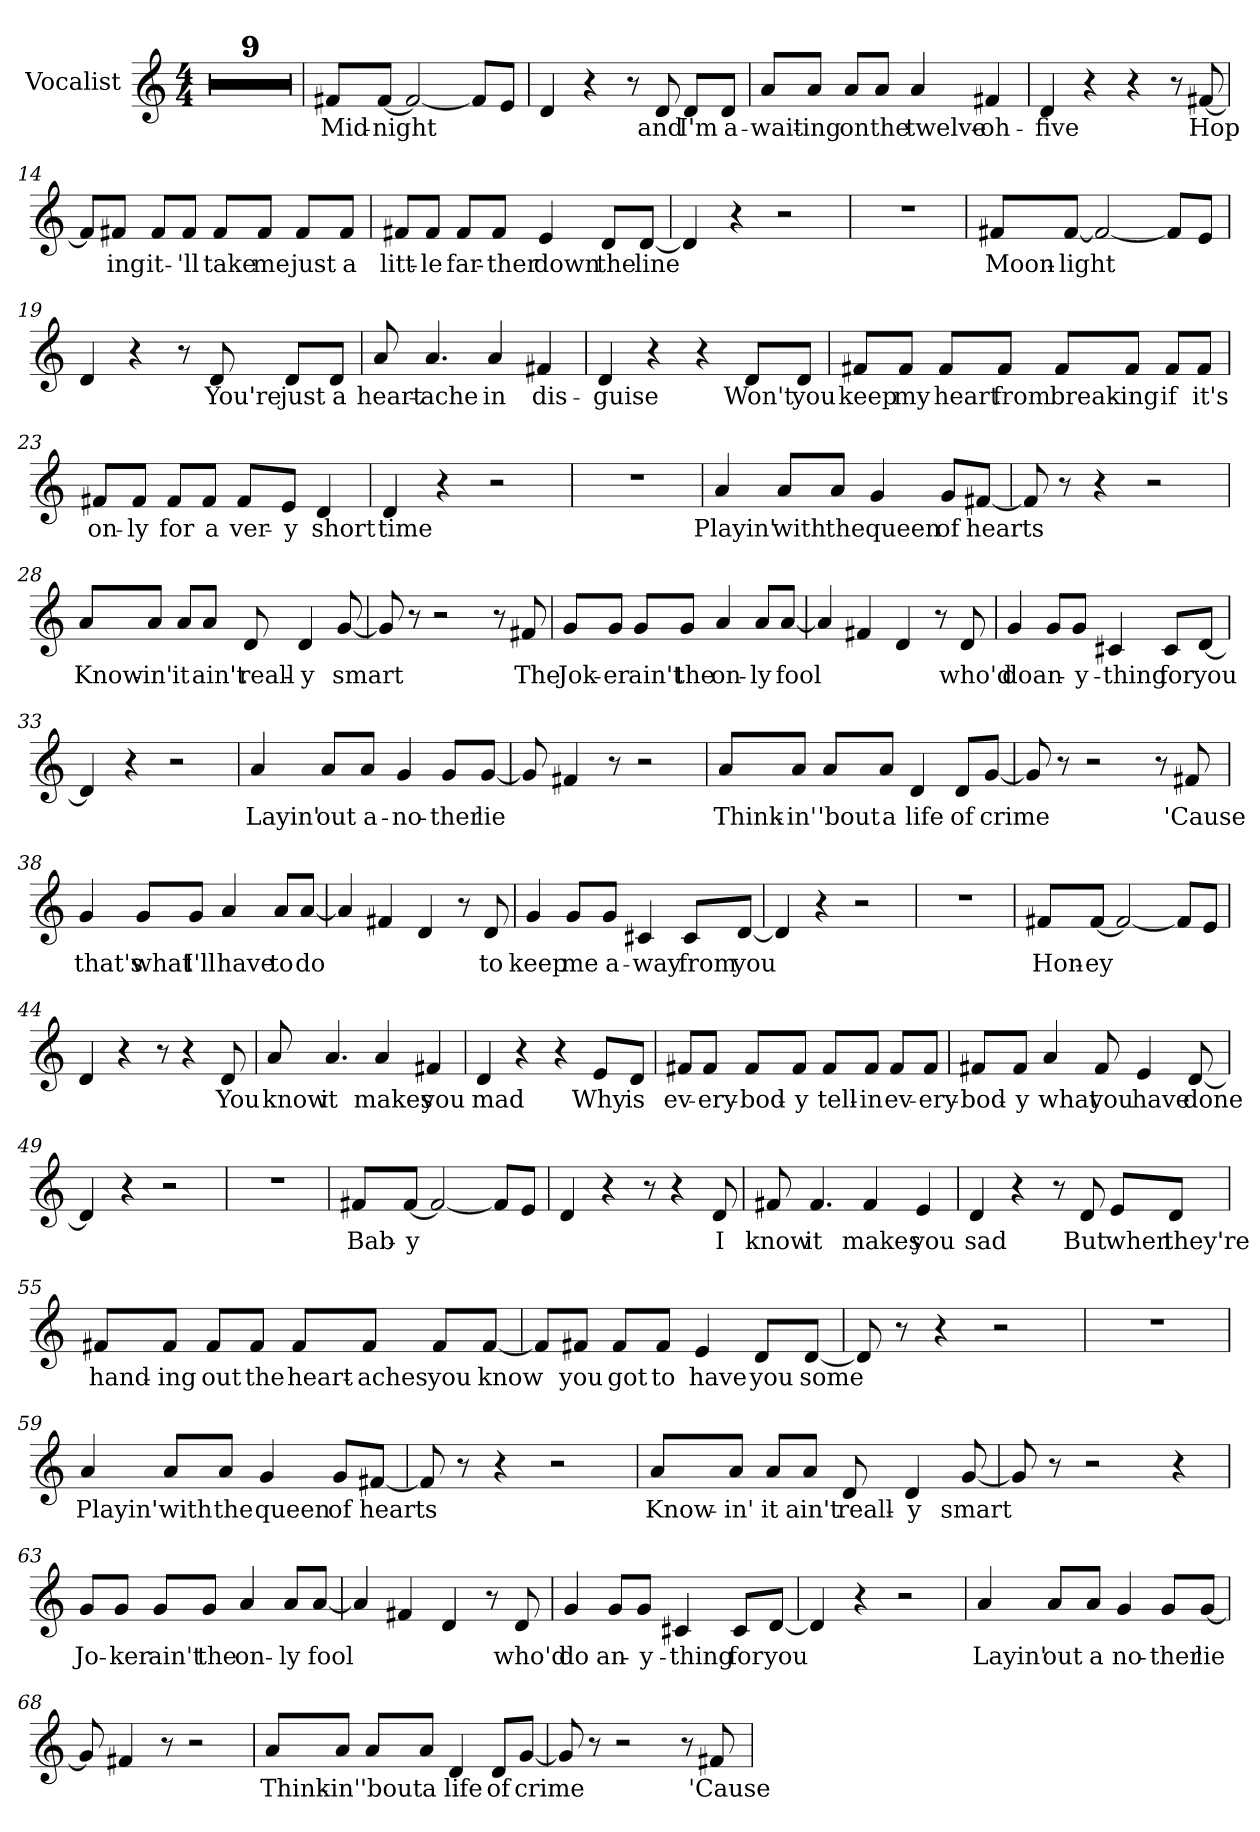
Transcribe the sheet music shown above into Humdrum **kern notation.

**kern	**text
*part1	*part1
*staff1	*staff1
*I"Vocalist	*
*clefG2	*
*M4/4	*
=1	=1
1r	.
=2	=2
1r	.
=3	=3
1r	.
=4	=4
1r	.
=5	=5
1r	.
=6	=6
1r	.
=7	=7
1r	.
=8	=8
1r	.
=9	=9
1r	.
=10	=10
8f#X/L	Mid-
[8f#/J	-night
2f#_	_
8f#/L]	_
8e/J	_
=11	=11
4d	_
4r	.
8r	.
8d	and
8d/L	I'm
8d/J	a-
=12	=12
8a/L	-wait-
8a/J	-ing
8a/L	on
8a/J	the
4a	twelve-
4f#X	-oh-
=13	=13
4d	-five
4r	.
4r	.
8r	.
[8f#X	Hop-
=14	=14
8f#/L]	_
8f#X/J	-ing
8f#/L	it-
8f#/J	-'ll
8f#/L	take
8f#/J	me
8f#/L	just
8f#/J	a
=15	=15
8f#X/L	litt-
8f#/J	-le
8f#/L	far-
8f#/J	-ther
4e	down
8d/L	the
[8d/J	line
=16	=16
4d]	_
4r	.
2r	.
=17	=17
1r	.
=18	=18
8f#X/L	Moon-
[8f#/J	-light
2f#_	_
8f#/L]	_
8e/J	_
=19	=19
4d	_
4r	.
8r	.
8d	You're
8d/L	just
8d/J	a
=20	=20
8a	heart-
4.a	-ache
4a	in
4f#X	dis-
=21	=21
4d	-guise
4r	.
4r	.
8d/L	Won't
8d/J	you
=22	=22
8f#X/L	keep
8f#/J	my
8f#/L	heart
8f#/J	from
8f#/L	break-
8f#/J	-ing
8f#/L	if
8f#/J	it's
=23	=23
8f#X/L	on-
8f#/J	-ly
8f#/L	for
8f#/J	a
8f#/L	ver-
8e/J	-y
4d	short
=24	=24
4d	time
4r	.
2r	.
=25	=25
1r	.
=26	=26
4a	Playin'
8a/L	with
8a/J	the
4g	queen
8g/L	of
[8f#X/J	hearts
=27	=27
8f#]	_
8r	.
4r	.
2r	.
=28	=28
8a/L	Know-
8a/J	-in'
8a/L	it
8a/J	ain't
8d	reall-
4d	-y
[8g	smart
=29	=29
8g]	_
8r	.
2r	.
8r	.
8f#X	The
=30	=30
8g/L	Jok-
8g/J	-er
8g/L	ain't
8g/J	the
4a	on-
8a/L	-ly
[8a/J	fool
=31	=31
4a]	_
4f#X	_
4d	_
8r	.
8d	who'd
=32	=32
4g	do
8g/L	an-
8g/J	-y-
4c#X	-thing
8c#/L	for
[8d/J	you
=33	=33
4d]	_
4r	.
2r	.
=34	=34
4a	Layin'
8a/L	out
8a/J	a-
4g	-no-
8g/L	-ther
[8g/J	lie
=35	=35
8g]	_
4f#X	_
8r	.
2r	.
=36	=36
8a/L	Think-
8a/J	-in'
8a/L	'bout
8a/J	a
4d	life
8d/L	of
[8g/J	crime
=37	=37
8g]	_
8r	.
2r	.
8r	.
8f#X	'Cause
=38	=38
4g	that's
8g/L	what
8g/J	I'll
4a	have
8a/L	to
[8a/J	do
=39	=39
4a]	_
4f#X	_
4d	_
8r	.
8d	to
=40	=40
4g	keep
8g/L	me
8g/J	a-
4c#X	-way
8c#/L	from
[8d/J	you
=41	=41
4d]	_
4r	.
2r	.
=42	=42
1r	.
=43	=43
8f#X/L	Hon-
[8f#/J	-ey
2f#_	_
8f#/L]	_
8e/J	_
=44	=44
4d	_
4r	.
8r	.
4r	.
8d	You
=45	=45
8a	know
4.a	it
4a	makes
4f#X	you
=46	=46
4d	mad
4r	.
4r	.
8e/L	Why
8d/J	is
=47	=47
8f#X/L	ev-
8f#/J	-ery-
8f#/L	-bod-
8f#/J	-y
8f#/L	tell-
8f#/J	-in
8f#/L	ev-
8f#/J	-ery-
=48	=48
8f#X/L	-bod-
8f#/J	-y
4a	what
8f#	you
4e	have
[8d	done
=49	=49
4d]	_
4r	.
2r	.
=50	=50
1r	.
=51	=51
8f#X/L	Bab-
[8f#/J	-y
2f#_	_
8f#/L]	_
8e/J	_
=52	=52
4d	_
4r	.
8r	.
4r	.
8d	I
=53	=53
8f#X	know
4.f#	it
4f#	makes
4e	you
=54	=54
4d	sad
4r	.
8r	.
8d	But
8e/L	when
8d/J	they're
=55	=55
8f#X/L	hand-
8f#/J	-ing
8f#/L	out
8f#/J	the
8f#/L	heart-
8f#/J	-aches
8f#/L	you
[8f#/J	know
=56	=56
8f#/L]	_
8f#X/J	you
8f#/L	got
8f#/J	to
4e	have
8d/L	you
[8d/J	some
=57	=57
8d]	_
8r	.
4r	.
2r	.
=58	=58
1r	.
=59	=59
4a	Playin'
8a/L	with
8a/J	the
4g	queen
8g/L	of
[8f#X/J	hearts
=60	=60
8f#]	_
8r	.
4r	.
2r	.
=61	=61
8a/L	Know-
8a/J	-in'
8a/L	it
8a/J	ain't
8d	reall-
4d	-y
[8g	smart
=62	=62
8g]	_
8r	.
2r	.
4r	.
=63	=63
8g/L	Jo-
8g/J	-ker
8g/L	ain't
8g/J	the
4a	on-
8a/L	-ly
[8a/J	fool
=64	=64
4a]	_
4f#X	_
4d	_
8r	.
8d	who'd
=65	=65
4g	do
8g/L	an-
8g/J	-y-
4c#X	-thing
8c#/L	for
[8d/J	you
=66	=66
4d]	_
4r	.
2r	.
=67	=67
4a	Layin'
8a/L	out
8a/J	a
4g	no-
8g/L	-ther
[8g/J	lie
=68	=68
8g]	_
4f#X	_
8r	.
2r	.
=69	=69
8a/L	Think-
8a/J	-in'
8a/L	'bout
8a/J	a
4d	life
8d/L	of
[8g/J	crime
=70	=70
8g]	_
8r	.
2r	.
8r	.
8f#X	'Cause
=	=
*-	*-
